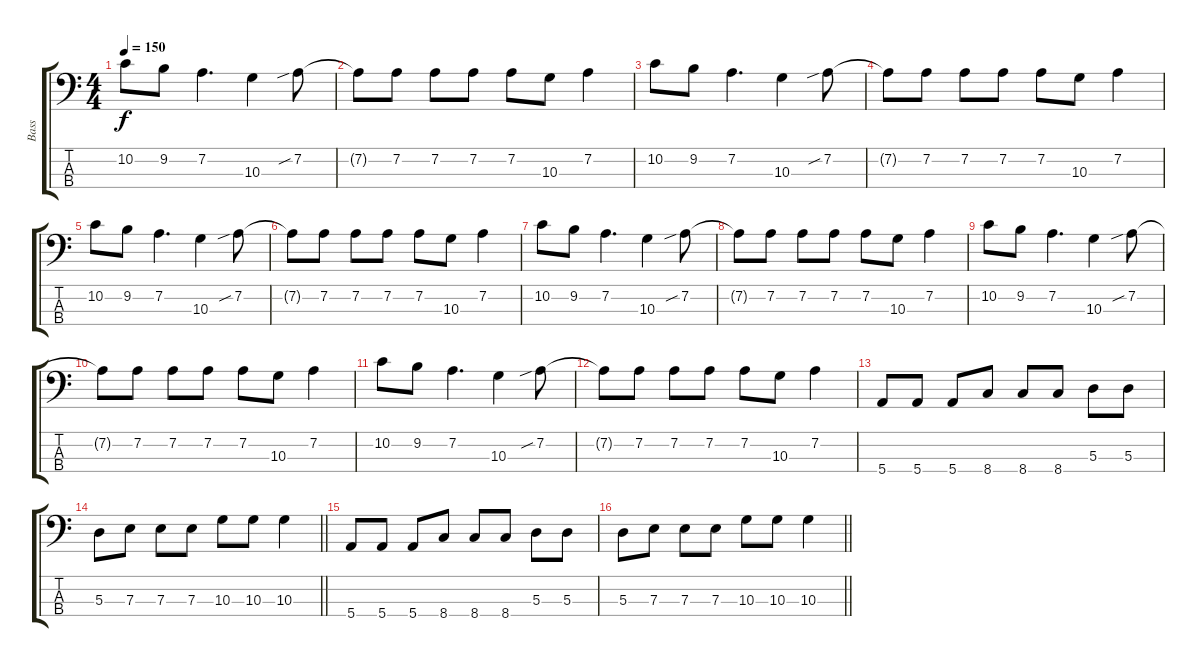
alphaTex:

\track ("Bass" "Bass") {instrument electricbassfinger}
\staff {score tabs}
\tuning (G2 D2 A1 E1) {hide}
\ts (4 4)
\tempo 150
\clef f4
\ks c
10.2.8{dy f} 9.2.8 7.2.4{d} 10.3.4 7.2{sib}.8 |
7.2{t}.8 7.2.8 7.2.8 7.2.8 7.2.8 10.3.8 7.2.4 |
10.2.8 9.2.8 7.2.4{d} 10.3.4 7.2{sib}.8 |
7.2{t}.8 7.2.8 7.2.8 7.2.8 7.2.8 10.3.8 7.2.4 |
10.2.8 9.2.8 7.2.4{d} 10.3.4 7.2{sib}.8 |
7.2{t}.8 7.2.8 7.2.8 7.2.8 7.2.8 10.3.8 7.2.4 |
10.2.8 9.2.8 7.2.4{d} 10.3.4 7.2{sib}.8 |
7.2{t}.8 7.2.8 7.2.8 7.2.8 7.2.8 10.3.8 7.2.4 |
10.2.8 9.2.8 7.2.4{d} 10.3.4 7.2{sib}.8 |
7.2{t}.8 7.2.8 7.2.8 7.2.8 7.2.8 10.3.8 7.2.4 |
10.2.8 9.2.8 7.2.4{d} 10.3.4 7.2{sib}.8 |
7.2{t}.8 7.2.8 7.2.8 7.2.8 7.2.8 10.3.8 7.2.4 |
5.4.8 5.4.8 5.4.8 8.4.8 8.4.8 8.4.8 5.3.8 5.3.8 |
\barLineRight lightlight
5.3.8 7.3.8 7.3.8 7.3.8 10.3.8 10.3.8 10.3.4 |
5.4.8 5.4.8 5.4.8 8.4.8 8.4.8 8.4.8 5.3.8 5.3.8 |
\barLineRight lightlight
5.3.8 7.3.8 7.3.8 7.3.8 10.3.8 10.3.8 10.3.4
